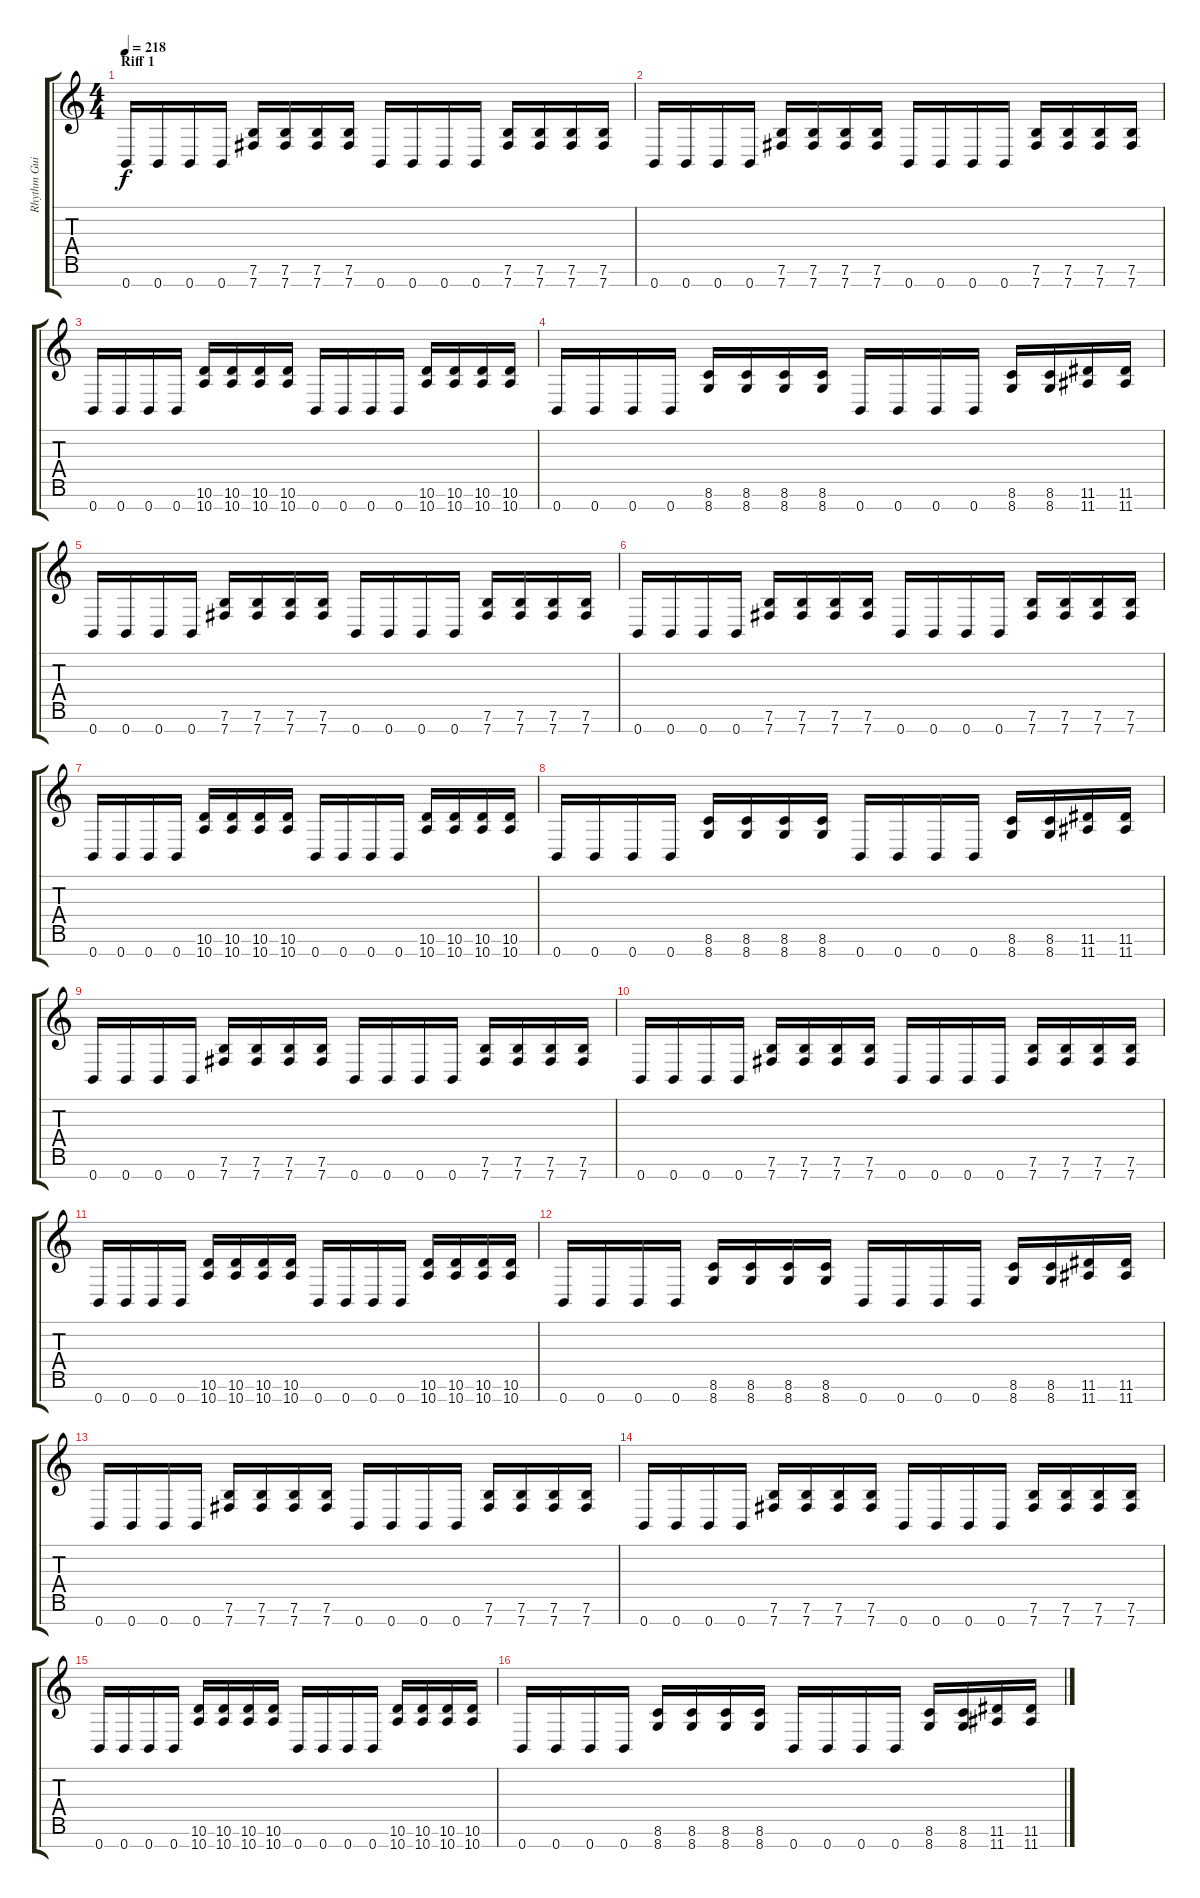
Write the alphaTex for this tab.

\track ("Rhythm Guitar L" "Rhythm Gui") {instrument overdrivenguitar}
\staff {score tabs}
\tuning (E4 B3 G3 D3 A2 E2 B1) {hide}
\ts (4 4)
\section ("" "Riff 1")
\tempo 218
\clef g2
\ks c
0.7.16{dy f} 0.7.16 0.7.16 0.7.16 (7.6 7.7).16 (7.6 7.7).16 (7.6 7.7).16 (7.6 7.7).16 0.7.16 0.7.16 0.7.16 0.7.16 (7.6 7.7).16 (7.6 7.7).16 (7.6 7.7).16 (7.6 7.7).16 |
0.7.16 0.7.16 0.7.16 0.7.16 (7.6 7.7).16 (7.6 7.7).16 (7.6 7.7).16 (7.6 7.7).16 0.7.16 0.7.16 0.7.16 0.7.16 (7.6 7.7).16 (7.6 7.7).16 (7.6 7.7).16 (7.6 7.7).16 |
0.7.16 0.7.16 0.7.16 0.7.16 (10.6 10.7).16 (10.6 10.7).16 (10.6 10.7).16 (10.6 10.7).16 0.7.16 0.7.16 0.7.16 0.7.16 (10.6 10.7).16 (10.6 10.7).16 (10.6 10.7).16 (10.6 10.7).16 |
0.7.16 0.7.16 0.7.16 0.7.16 (8.6 8.7).16 (8.6 8.7).16 (8.6 8.7).16 (8.6 8.7).16 0.7.16 0.7.16 0.7.16 0.7.16 (8.6 8.7).16 (8.6 8.7).16 (11.6 11.7).16 (11.6 11.7).16 |
0.7.16 0.7.16 0.7.16 0.7.16 (7.6 7.7).16 (7.6 7.7).16 (7.6 7.7).16 (7.6 7.7).16 0.7.16 0.7.16 0.7.16 0.7.16 (7.6 7.7).16 (7.6 7.7).16 (7.6 7.7).16 (7.6 7.7).16 |
0.7.16 0.7.16 0.7.16 0.7.16 (7.6 7.7).16 (7.6 7.7).16 (7.6 7.7).16 (7.6 7.7).16 0.7.16 0.7.16 0.7.16 0.7.16 (7.6 7.7).16 (7.6 7.7).16 (7.6 7.7).16 (7.6 7.7).16 |
0.7.16 0.7.16 0.7.16 0.7.16 (10.6 10.7).16 (10.6 10.7).16 (10.6 10.7).16 (10.6 10.7).16 0.7.16 0.7.16 0.7.16 0.7.16 (10.6 10.7).16 (10.6 10.7).16 (10.6 10.7).16 (10.6 10.7).16 |
0.7.16 0.7.16 0.7.16 0.7.16 (8.6 8.7).16 (8.6 8.7).16 (8.6 8.7).16 (8.6 8.7).16 0.7.16 0.7.16 0.7.16 0.7.16 (8.6 8.7).16 (8.6 8.7).16 (11.6 11.7).16 (11.6 11.7).16 |
0.7.16 0.7.16 0.7.16 0.7.16 (7.6 7.7).16 (7.6 7.7).16 (7.6 7.7).16 (7.6 7.7).16 0.7.16 0.7.16 0.7.16 0.7.16 (7.6 7.7).16 (7.6 7.7).16 (7.6 7.7).16 (7.6 7.7).16 |
0.7.16 0.7.16 0.7.16 0.7.16 (7.6 7.7).16 (7.6 7.7).16 (7.6 7.7).16 (7.6 7.7).16 0.7.16 0.7.16 0.7.16 0.7.16 (7.6 7.7).16 (7.6 7.7).16 (7.6 7.7).16 (7.6 7.7).16 |
0.7.16 0.7.16 0.7.16 0.7.16 (10.6 10.7).16 (10.6 10.7).16 (10.6 10.7).16 (10.6 10.7).16 0.7.16 0.7.16 0.7.16 0.7.16 (10.6 10.7).16 (10.6 10.7).16 (10.6 10.7).16 (10.6 10.7).16 |
0.7.16 0.7.16 0.7.16 0.7.16 (8.6 8.7).16 (8.6 8.7).16 (8.6 8.7).16 (8.6 8.7).16 0.7.16 0.7.16 0.7.16 0.7.16 (8.6 8.7).16 (8.6 8.7).16 (11.6 11.7).16 (11.6 11.7).16 |
0.7.16 0.7.16 0.7.16 0.7.16 (7.6 7.7).16 (7.6 7.7).16 (7.6 7.7).16 (7.6 7.7).16 0.7.16 0.7.16 0.7.16 0.7.16 (7.6 7.7).16 (7.6 7.7).16 (7.6 7.7).16 (7.6 7.7).16 |
0.7.16 0.7.16 0.7.16 0.7.16 (7.6 7.7).16 (7.6 7.7).16 (7.6 7.7).16 (7.6 7.7).16 0.7.16 0.7.16 0.7.16 0.7.16 (7.6 7.7).16 (7.6 7.7).16 (7.6 7.7).16 (7.6 7.7).16 |
0.7.16 0.7.16 0.7.16 0.7.16 (10.6 10.7).16 (10.6 10.7).16 (10.6 10.7).16 (10.6 10.7).16 0.7.16 0.7.16 0.7.16 0.7.16 (10.6 10.7).16 (10.6 10.7).16 (10.6 10.7).16 (10.6 10.7).16 |
0.7.16 0.7.16 0.7.16 0.7.16 (8.6 8.7).16 (8.6 8.7).16 (8.6 8.7).16 (8.6 8.7).16 0.7.16 0.7.16 0.7.16 0.7.16 (8.6 8.7).16 (8.6 8.7).16 (11.6 11.7).16 (11.6 11.7).16
